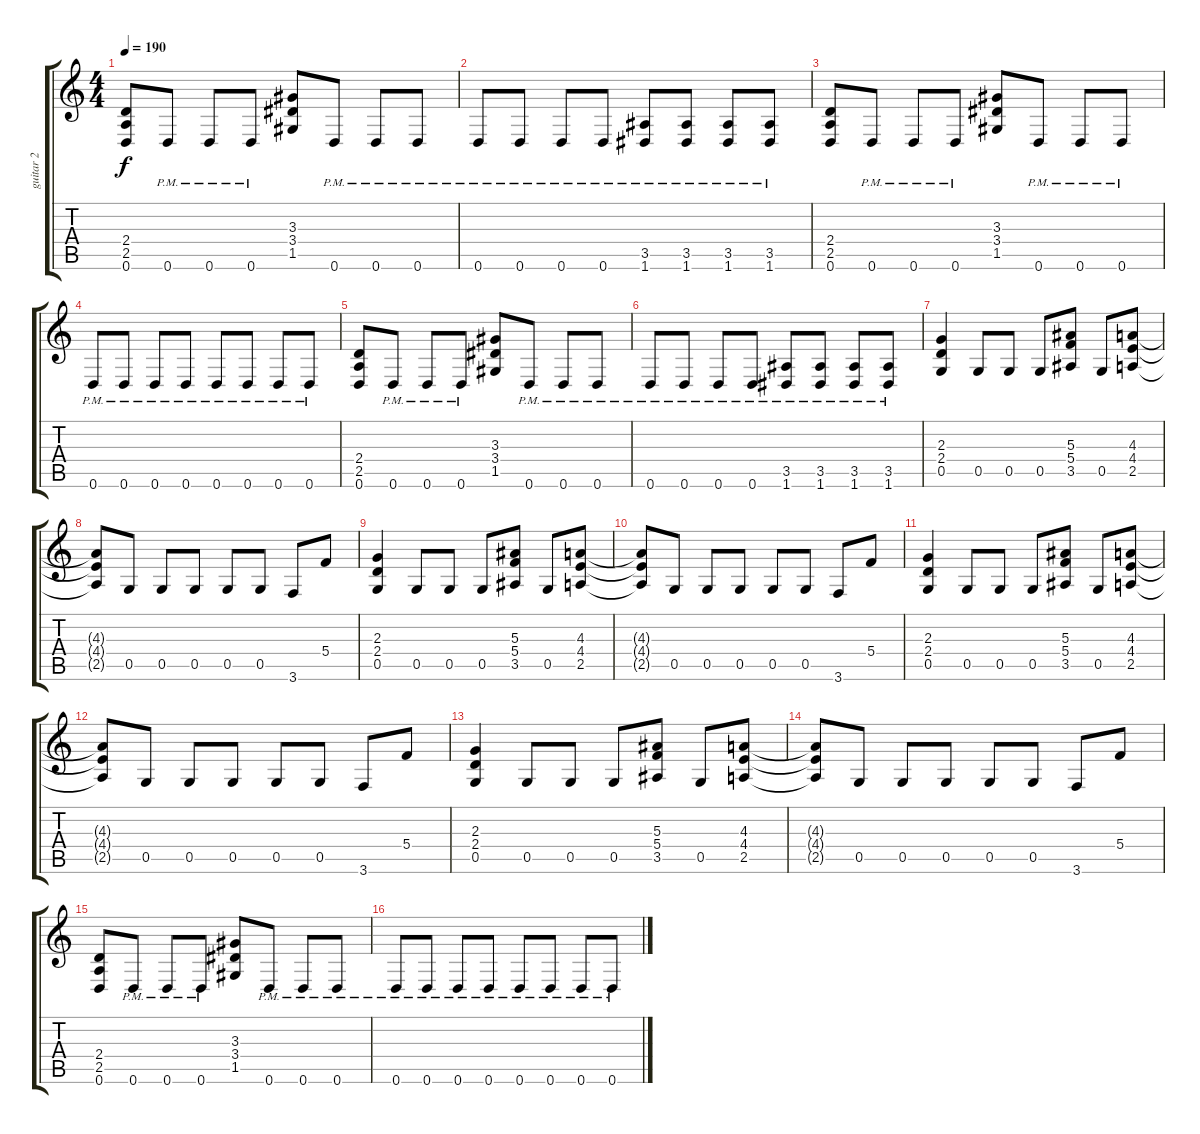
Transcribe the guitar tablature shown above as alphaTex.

\track ("guitar 2" "guitar 2") {instrument overdrivenguitar}
\staff {score tabs}
\tuning (D4 A3 F3 C3 G2 D2) {hide}
\ts (4 4)
\tempo 190
\clef g2
\ks c
(2.4 2.5 0.6).8{dy f} 0.6{pm}.8 0.6{pm}.8 0.6{pm}.8 (3.3 3.4 1.5).8 0.6{pm}.8 0.6{pm}.8 0.6{pm}.8 |
0.6{pm}.8 0.6{pm}.8 0.6{pm}.8 0.6{pm}.8 (3.5{pm} 1.6{pm}).8 (3.5{pm} 1.6{pm}).8 (3.5{pm} 1.6{pm}).8 (3.5{pm} 1.6{pm}).8 |
(2.4 2.5 0.6).8 0.6{pm}.8 0.6{pm}.8 0.6{pm}.8 (3.3 3.4 1.5).8 0.6{pm}.8 0.6{pm}.8 0.6{pm}.8 |
0.6{pm}.8 0.6{pm}.8 0.6{pm}.8 0.6{pm}.8 0.6{pm}.8 0.6{pm}.8 0.6{pm}.8 0.6{pm}.8 |
(2.4 2.5 0.6).8 0.6{pm}.8 0.6{pm}.8 0.6{pm}.8 (3.3 3.4 1.5).8 0.6{pm}.8 0.6{pm}.8 0.6{pm}.8 |
0.6{pm}.8 0.6{pm}.8 0.6{pm}.8 0.6{pm}.8 (3.5{pm} 1.6{pm}).8 (3.5{pm} 1.6{pm}).8 (3.5{pm} 1.6{pm}).8 (3.5{pm} 1.6{pm}).8 |
(2.3 2.4 0.5).4 0.5.8 0.5.8 0.5.8 (5.3 5.4 3.5).8 0.5.8 (4.3 4.4 2.5).8 |
(4.3{t} 4.4{t} 2.5{t}).8 0.5.8 0.5.8 0.5.8 0.5.8 0.5.8 3.6.8 5.4.8 |
(2.3 2.4 0.5).4 0.5.8 0.5.8 0.5.8 (5.3 5.4 3.5).8 0.5.8 (4.3 4.4 2.5).8 |
(4.3{t} 4.4{t} 2.5{t}).8 0.5.8 0.5.8 0.5.8 0.5.8 0.5.8 3.6.8 5.4.8 |
(2.3 2.4 0.5).4 0.5.8 0.5.8 0.5.8 (5.3 5.4 3.5).8 0.5.8 (4.3 4.4 2.5).8 |
(4.3{t} 4.4{t} 2.5{t}).8 0.5.8 0.5.8 0.5.8 0.5.8 0.5.8 3.6.8 5.4.8 |
(2.3 2.4 0.5).4 0.5.8 0.5.8 0.5.8 (5.3 5.4 3.5).8 0.5.8 (4.3 4.4 2.5).8 |
(4.3{t} 4.4{t} 2.5{t}).8 0.5.8 0.5.8 0.5.8 0.5.8 0.5.8 3.6.8 5.4.8 |
(2.4 2.5 0.6).8 0.6{pm}.8 0.6{pm}.8 0.6{pm}.8 (3.3 3.4 1.5).8 0.6{pm}.8 0.6{pm}.8 0.6{pm}.8 |
0.6{pm}.8 0.6{pm}.8 0.6{pm}.8 0.6{pm}.8 0.6{pm}.8 0.6{pm}.8 0.6{pm}.8 0.6{pm}.8
